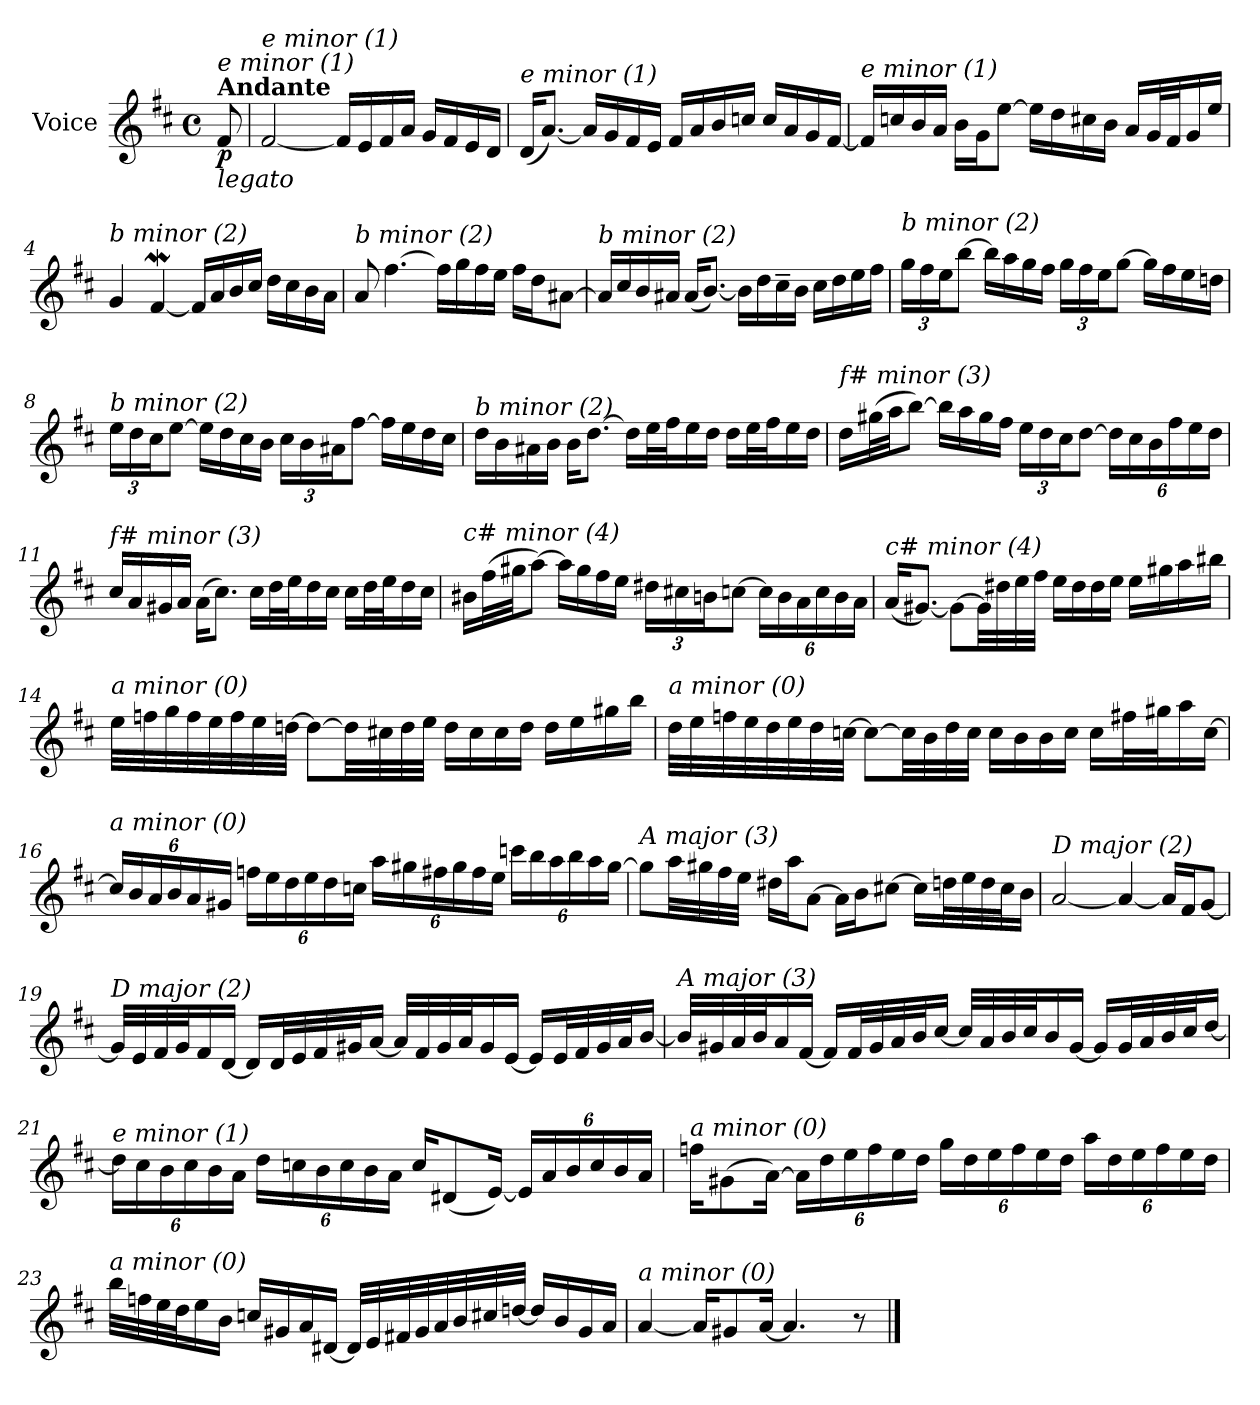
**kern	**dynam
*part1	*part1
*staff1	*staff1
*I"Voice	*
*I'V	*
*clefG2	*
*k[f#c#]	*
*M4/4	*
*met(c)	*
=	=
!LO:TX:a:B:t=Andante	!
!LO:TX:b:i:t=legato	!
!LO:TX:i:t=e minor (1)	!
!	!LO:DY:b
8f#/	p
=1	=1
!LO:TX:i:t=e minor (1)	!
[2f#/	.
16f#/LL]	.
16e/	.
16f#/	.
16a/JJ	.
16g/LL	.
16f#/	.
16e/	.
16d/JJ	.
=2	=2
!LO:TX:i:t=e minor (1)	!
(<16d/KL	.
[8.a/J)	.
16a/LL]	.
16g/	.
16f#/	.
16e/JJ	.
16f#/LL	.
16a/	.
16b/	.
16ccn/JJ	.
16cc/LL	.
16a/	.
16g/	.
[16f#/JJ	.
!!LO:LB:g=z
=3	=3
!LO:TX:i:t=e minor (1)	!
16f#/LL]	.
16ccn/	.
16b/	.
16a/JJ	.
16b\LL	.
16g\J	.
[8ee\J	.
16ee\LL]	.
16dd\	.
16cc#X\	.
16b\JJ	.
16a/LL	.
32g/L	.
32f#/J	.
16g/	.
16ee/JJ	.
=4	=4
!LO:TX:i:t=b minor (2)	!
4g/	.
[4f#W/	.
16f#/LL]	.
16a/	.
16b/	.
16cc#/JJ	.
16dd\LL	.
16cc#\	.
16b\	.
16a\JJ	.
!!LO:LB:g=z
=5	=5
!LO:TX:i:t=b minor (2)	!
8a/	.
[4.ff#\	.
16ff#\LL]	.
16gg\	.
16ff#\	.
16ee\JJ	.
16ff#\LL	.
16dd\J	.
[8a#X\J	.
=6	=6
!LO:TX:i:t=b minor (2)	!
16a#/LL]	.
16cc#/	.
16b/	.
16a#X/JJ	.
(<16a#/KL	.
[8.b/J)	.
16b\LL]	.
16dd\	.
16cc#~\	.
16b\JJ	.
16cc#\LL	.
16dd\	.
16ee\	.
16ff#\JJ	.
!!LO:LB:g=z
=7	=7
*Xbrackettup	*
!LO:TX:i:t=b minor (2)	!
24gg\LL	.
24ff#\	.
24ee\J	.
[8bb\J	.
16bb\LL]	.
16aa\	.
16gg\	.
16ff#\JJ	.
24gg\LL	.
24ff#\	.
24ee\J	.
[8gg\J	.
16gg\LL]	.
16ff#\	.
16ee\	.
16ddn\JJ	.
=8	=8
!LO:TX:i:t=b minor (2)	!
24ee\LL	.
24dd\	.
24cc#\J	.
[8ee\J	.
16ee\LL]	.
16dd\	.
16cc#\	.
16b\JJ	.
24cc#\LL	.
24b\	.
24a#X\J	.
[8ff#\J	.
16ff#\LL]	.
16ee\	.
16dd\	.
16cc#\JJ	.
!!LO:LB:g=z
=9	=9
!LO:TX:i:t=b minor (2)	!
16dd\LL	.
16b\	.
16a#X\	.
16b\JJ	.
16b\KL	.
[8.dd\J	.
16dd\LL]	.
32ee\L	.
32ff#\J	.
16ee\	.
16dd\JJ	.
16dd\LL	.
32ee\L	.
32ff#\J	.
16ee\	.
16dd\JJ	.
=10	=10
!LO:TX:i:t=f# minor (3)	!
16dd\LL	.
(>32gg#X\L	.
32aa\JJ	.
[8bb\J)	.
16bb\LL]	.
16aa\	.
16gg#\	.
16ff#\JJ	.
24ee\LL	.
24dd\	.
24cc#\J	.
[8dd\J	.
24dd\LL]	.
24cc#\	.
24b\	.
24ff#\	.
24ee\	.
24dd\JJ	.
!!LO:LB:g=z
=11	=11
!LO:TX:i:t=f# minor (3)	!
16cc#/LL	.
16a/	.
16g#X/	.
16a/JJ	.
(>16a\KL	.
8.cc#\J)	.
16cc#\LL	.
32dd\L	.
32ee\J	.
16dd\	.
16cc#\JJ	.
16cc#\LL	.
32dd\L	.
32ee\J	.
16dd\	.
16cc#\JJ	.
=12	=12
!LO:TX:i:t=c# minor (4)	!
16b#Xi\LL	.
(>32ff#\L	.
32gg#X\JJ	.
[8aa\J)	.
16aa\LL]	.
16gg#\	.
16ff#\	.
16ee\JJ	.
24dd#X\LL	.
24cc#X\	.
24b\J	.
[8ccn\J	.
24cc\LL]	.
24b\	.
24a\	.
24cc\	.
24b\	.
24a\JJ	.
!!LO:LB:g=z
=13	=13
!LO:TX:i:t=c# minor (4)	!
(<16a/KL	.
[8.g#X/J)	.
8g#\L_	.
32g#\LL]	.
32dd#X\	.
32ee\	.
32ff#\JJJ	.
16ee\LL	.
16dd#\	.
16dd#\	.
16ee\JJ	.
16ee\LL	.
16gg#X\	.
16aa\	.
16bb#Xi\JJ	.
=14	=14
!LO:TX:i:t=a minor (0)	!
32ee\LLL	.
32ffn\	.
32gg\	.
32ff\	.
32ee\	.
32ff\	.
32ee\	.
[32ddn\JJJ	.
8dd\L_	.
32dd\LL]	.
32cc#X\	.
32dd\	.
32ee\JJJ	.
16dd\LL	.
16cc#\	.
16cc#\	.
16dd\JJ	.
16dd\LL	.
16ee\	.
16gg#X\	.
16bb\JJ	.
!!LO:LB:g=z
=15	=15
!LO:TX:i:t=a minor (0)	!
32dd\LLL	.
32ee\	.
32ffn\	.
32ee\	.
32dd\	.
32ee\	.
32dd\	.
[32ccn\JJJ	.
8cc\L_	.
32cc\LL]	.
32b\	.
32dd\	.
32cc\JJJ	.
16cc\LL	.
16b\	.
16b\	.
16cc\JJ	.
16cc\LL	.
32ff#X\L	.
32gg#X\J	.
16aa\	.
[16cc\JJ	.
=16	=16
!LO:TX:i:t=a minor (0)	!
24cc/LL]	.
24b/	.
24a/	.
24b/	.
24a/	.
24g#X/JJ	.
24ffn\LL	.
24ee\	.
24dd\	.
24ee\	.
24dd\	.
24ccn\JJ	.
24aa\LL	.
24gg#X\	.
24ff#X\	.
24gg#\	.
24ff#\	.
24ee\JJ	.
24cccn\LL	.
24bb\	.
24aa\	.
24bb\	.
24aa\	.
[24gg#\JJ	.
!!LO:LB:g=z
=17	=17
!LO:TX:i:t=A major (3)	!
8gg#\L]	.
32aa\LL	.
32gg#X\	.
32ff#\	.
32ee\JJJ	.
16dd#X\LL	.
16aa\J	.
[8a\J	.
16a\LL]	.
16b\J	.
[8cc#X\J	.
16cc#\LL]	.
32ddn\L	.
32ee\	.
32dd\	.
32cc#\J	.
16b\JJ	.
=18	=18
!LO:TX:i:t=D major (2)	!
[2a/	.
4a/_	.
16a/LL]	.
16f#/J	.
[8g/J	.
!!LO:LB:g=z
=19	=19
!LO:TX:i:t=D major (2)	!
32g/LLL]	.
32e/	.
32f#/	.
32g/J	.
16f#/	.
[16d/JJ	.
16d/LL]	.
32d/L	.
32e/	.
32f#/	.
32g#X/J	.
[16a/JJ	.
32a/LLL]	.
32f#/	.
32g#/	.
32a/J	.
16g#/	.
[16e/JJ	.
16e/LL]	.
32e/L	.
32f#/	.
32g#/	.
32a/J	.
[16b/JJ	.
=20	=20
!LO:TX:i:t=A major (3)	!
32b/LLL]	.
32g#X/	.
32a/	.
32b/J	.
16a/	.
[16f#/JJ	.
16f#/LL]	.
32f#/L	.
32g#/	.
32a/	.
32b/J	.
[16cc#/JJ	.
32cc#/LLL]	.
32a/	.
32b/	.
32cc#/J	.
16b/	.
[16g#/JJ	.
16g#/LL]	.
32g#/L	.
32a/	.
32b/	.
32cc#/J	.
[16dd/JJ	.
!!LO:LB:g=z
=21	=21
!LO:TX:i:t=e minor (1)	!
24dd\LL]	.
24cc#\	.
24b\	.
24cc#\	.
24b\	.
24a\JJ	.
24dd\LL	.
24ccn\	.
24b\	.
24cc\	.
24b\	.
24a\JJ	.
16cc/KL	.
(<8d#X/	.
[16e/Jk)	.
24e/LL]	.
24a/	.
24b/	.
24cc/	.
24b/	.
24a/JJ	.
=22	=22
!LO:TX:i:t=a minor (0)	!
16ffn\KL	.
(>8g#X\	.
[16a\Jk)	.
24a\LL]	.
24dd\	.
24ee\	.
24ff\	.
24ee\	.
24dd\JJ	.
24gg\LL	.
24dd\	.
24ee\	.
24ff\	.
24ee\	.
24dd\JJ	.
24aa\LL	.
24dd\	.
24ee\	.
24ff\	.
24ee\	.
24dd\JJ	.
!!LO:LB:g=z
=23	=23
!LO:TX:i:t=a minor (0)	!
32bb\LLL	.
32ffn\	.
32ee\	.
32dd\J	.
16ee\	.
16b\JJ	.
16ccn/LL	.
16g#X/	.
16a/	.
[16d#X/JJ	.
32d#/LLL]	.
32e/	.
32f#X/	.
32g#/	.
32a/	.
32b/	.
32cc#X/	.
[32ddn/JJJ	.
16dd/LL]	.
16b/	.
16g#/	.
16a/JJ	.
=24	=24
!LO:TX:i:t=a minor (0)	!
[4a/	.
16a/KL]	.
8g#X/	.
[16a/Jk	.
4.a/]	.
8r	.
==	==
*-	*-
